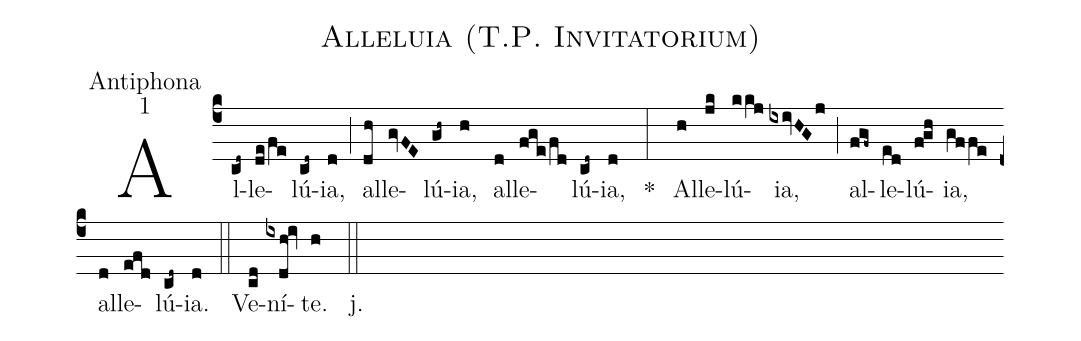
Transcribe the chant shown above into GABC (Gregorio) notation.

name:Alleluia (T.P. Invitatorium);
office-part:Antiphona;
mode:1;
%%
(c4)Al(cd~)le(de/fe)lú(cd~)ia, (d) (;) al(dh)le(gvFE)lú(gh~)ia, (h) al(d)le(fge/fd)lú(cd~)ia, (d) * (:) Al(h)le(jk)lú(kkj)ia,(ixivHGj) (;) al(fgf~)le(ed)lú(fgh)ia, (gf/fe) al(d)le(efd)lú(cd~)ia. (d) (::) Ve(cd)ní(ixdh!iv)te. (h) j. (::)
